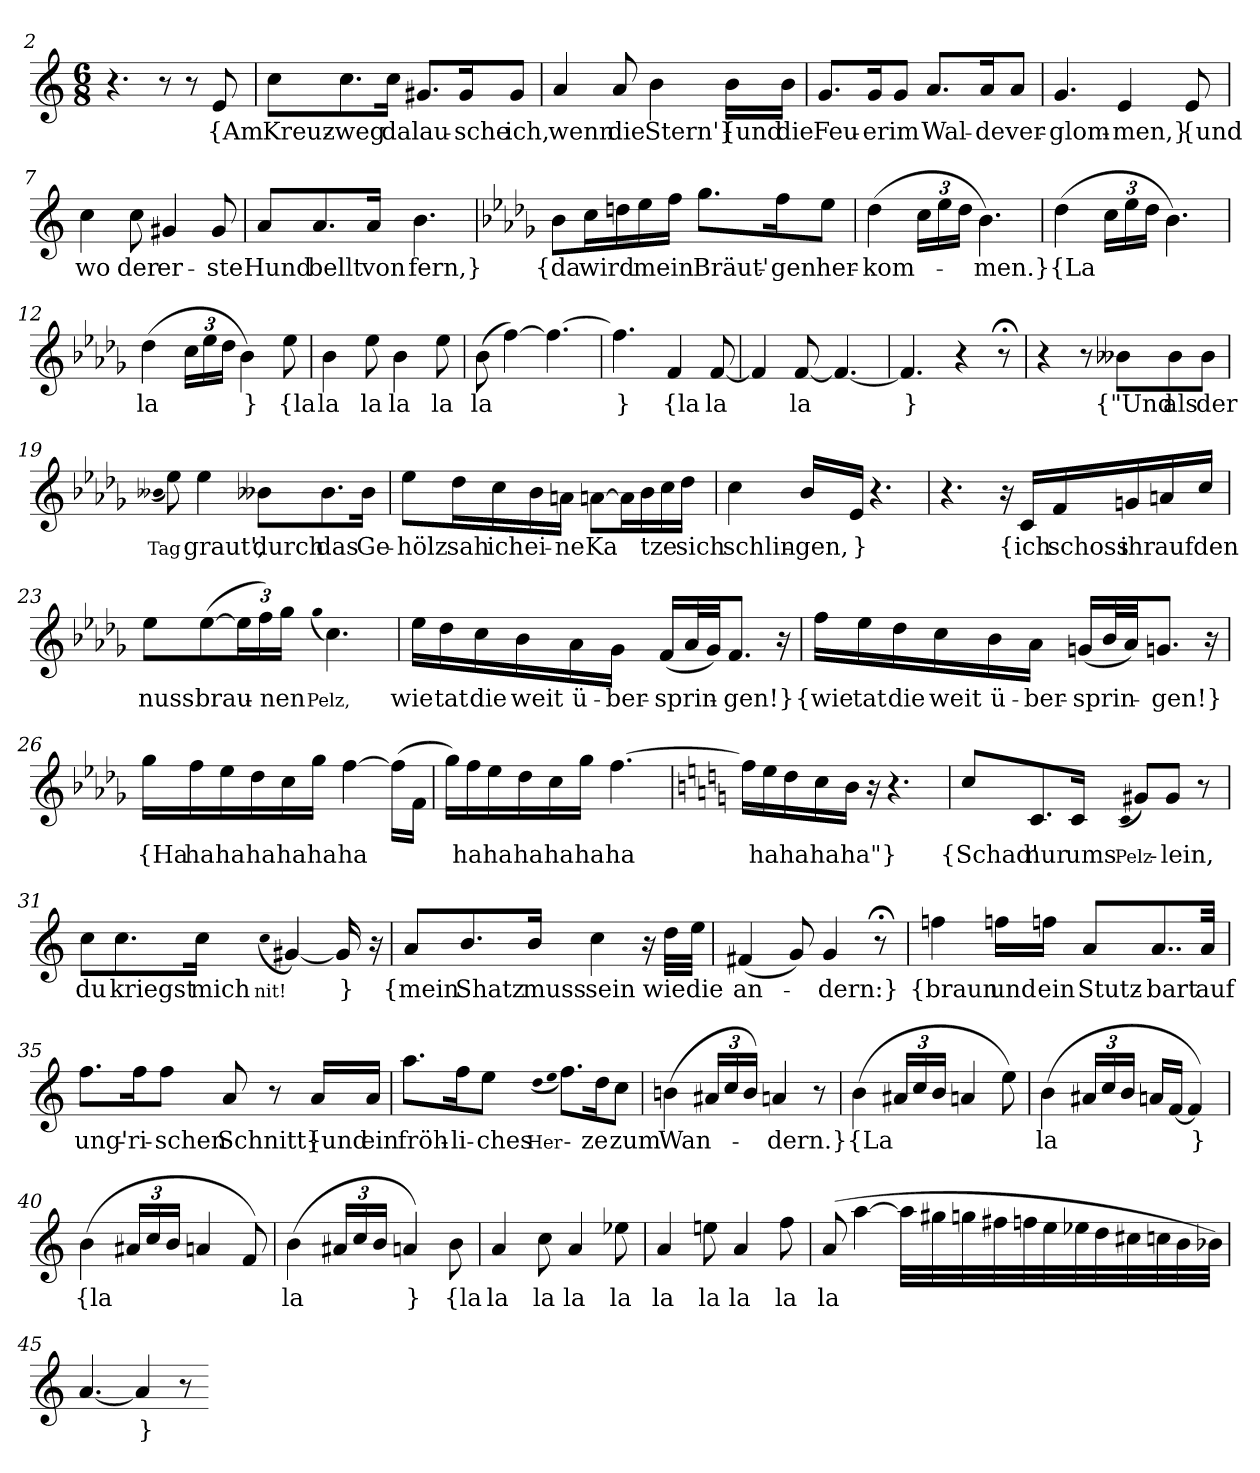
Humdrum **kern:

**kern	**text
*part1	*part1
*staff1	*staff1
*clefG2	*
*k[]	*
*M6/8	*
=2	=2
4.r	.
8r	.
8r	.
8e	{Am
=3	=3
8cc\L	Kreuz-
8.cc\	-weg
16cc\Jk	da
8.g#X/L	lau-
16g#/K	-sche
8g#/J	ich,
=4	=4
4a	wenn
8a	die
4b	Stern'}
16b\LL	{und
16b\JJ	die
=5	=5
8.g/L	Feu-
16g/K	-er
8g/J	im
8.a/L	Wal-
16a/K	-de
8a/J	ver-
=6	=6
4.g	-glom-
4e	-men,}
8e	{und
=7	=7
4cc	wo
8cc	der
4g#X	er-
8g#	-ste
=8	=8
8a/L	Hund
8.a/	bellt
16a/Jk	von
4.b	fern,}
=9	=9
*k[b-e-a-d-g-]	*
8b-\L	{da
16cc\L	wird
16ddn\	.
16ee-\	mein
16ff\JJ	.
8.gg-\L	Bräut'-
16ff\K	-gen
8ee-\J	her-
=10	=10
(4dd-	-kom-
24cc\LL	.
24ee-\	.
24dd-\JJ	.
4.b-)	-men.}
=11	=11
(4dd-	{La
24cc\LL	.
24ee-\	.
24dd-\JJ	.
4.b-)	.
=12	=12
(4dd-	la
24cc\LL	.
24ee-\	.
24dd-\JJ	.
4b-)	}
8ee-	{la
=13	=13
4b-	la
8ee-	la
4b-	la
8ee-	la
=14	=14
(8b-	la
[4ff)	.
4.ff_	.
=15	=15
4.ff]	}
4f	{la
[8f	la
=16	=16
4f]	.
[8f	la
4.f_	.
=17	=17
4.f]	}
4r	.
8r;<	.
=18	=18
4r	.
8r	.
8b--X\L	{"Und
8b--\	als
8b--\J	der
=19	=19
(qb--X	Tag
8ee-)	.
4ee-	graut',
8b--X\L	durch
8.b--\	das
16b--\Jk	Ge-
=20	=20
8ee-\L	-hölz
16dd-\L	sah
16cc\	ich
16b-\	ei-
16an\JJ	-ne
[8an\L	Ka
16an\L]	.
16b-\	.
16cc\	-tze
16dd-\JJ	sich
=21	=21
4cc	schlin-
16b-/LL	-gen,
16e-/JJ	}
4.r	.
=22	=22
4.r	.
16r	.
16c/LL	{ich
16f/	schoss
16gn/	ihr
16an/	auf
16cc/JJ	den
=23	=23
8ee-\L	nuss
([8ee-\	brau-
24ee-\L]	.
24ff\)	.
24gg-\JJ	-nen
(qgg-	Pelz,
4.cc)	.
=24	=24
16ee-\LL	wie
16dd-\	tat
16cc\	die
16b-\	weit
16a-\	ü-
16g-\JJ	-ber-
(16f/LL	-sprin-
32a-/L	.
32g-/JJ)	.
8.f/J	-gen!}
16r	.
=25	=25
16ff\LL	{wie
16ee-\	tat
16dd-\	die
16cc\	weit
16b-\	ü-
16a-\JJ	-ber-
(16gn/LL	-sprin-
32b-/L	.
32a-/JJ)	.
8.gn/J	-gen!}
16r	.
=26	=26
16gg-\LL	{Ha
16ff\	ha
16ee-\	ha
16dd-\	ha
16cc\	ha
16gg-\JJ	ha
[4ff	ha
(16ff\LL]	.
16f\JJ	.
=27	=27
16gg-\LL)	.
16ff\	ha
16ee-\	ha
16dd-\	ha
16cc\	ha
16gg-\JJ	ha
[4.ff	ha
=28	=28
*k[]	*
16ff\LL]	.
16ee\	ha
16dd\	ha
16cc\	ha
16b\JJ	ha"}
16r	.
4.r	.
=30	=30
8cc/L	{Schad'
8.c/	nur
16c/Jk	ums
(qc	Pelz-
8g#X/L)	.
8g#/J	-lein,
8r	.
=31	=31
8cc\L	du
8.cc\	kriegst
16cc\Jk	mich
(qcc	nit!
[4g#X)	.
16g#]	}
16r	.
=32	=32
8a/L	{mein
8.b/	Shatz
16b/Jk	muss
4cc	sein
16r	.
32dd\LLL	wie
32ee\JJJ	die
=33	=33
(4f#X	an-
8g)	.
4g	-dern:}
8r;<	.
=34	=34
4ffn	{braun
16ffn\LL	und
16ffn\JJ	ein
8a/L	Stutz-
8..a/	-bart
32a/Jkk	auf
=35	=35
8.ff\L	ung'-
16ff\K	-ri-
8ff\J	-schen
8a	Schnitt}
8r	.
16a/LL	{und
16a/JJ	ein
=36	=36
8.aa\L	fröh-
16ff\K	-li-
8ee\J	-ches
(qdd	Her-
qee	.
8.ff\L)	.
16dd\K	-ze
8cc\J	zum
=37	=37
(4bn	Wan-
24a#X/LL	.
24cc/	.
24b/JJ)	.
4an	-dern.}
8r	.
=38	=38
(4b	{La
24a#X/LL	.
24cc/	.
24b/JJ	.
4an	.
8ee)	.
=39	=39
(4b	la
24a#X/LL	.
24cc/	.
24b/JJ	.
16an/LL	.
[16f/JJ	.
4f])	}
=40	=40
(4b	{la
24a#X/LL	.
24cc/	.
24b/JJ	.
4an	.
8f)	.
=41	=41
(4b	la
24a#X/LL	.
24cc/	.
24b/JJ	.
4an)	}
8b	{la
=42	=42
4a	la
8cc	la
4a	la
8ee-X	la
=43	=43
4a	la
8een	la
4a	la
8ff	la
=44	=44
(8a	la
[4aa	.
32aa\LLL]	.
32gg#X\	.
32ggn\	.
32ff#X\	.
32ffn\	.
32ee\	.
32ee-X\	.
32dd\	.
32cc#X\	.
32ccn\	.
32b\	.
32b-X\JJJ)	.
=45	=45
[4.a	.
4a]	}
8r	.
=-	=-
*-	*-
